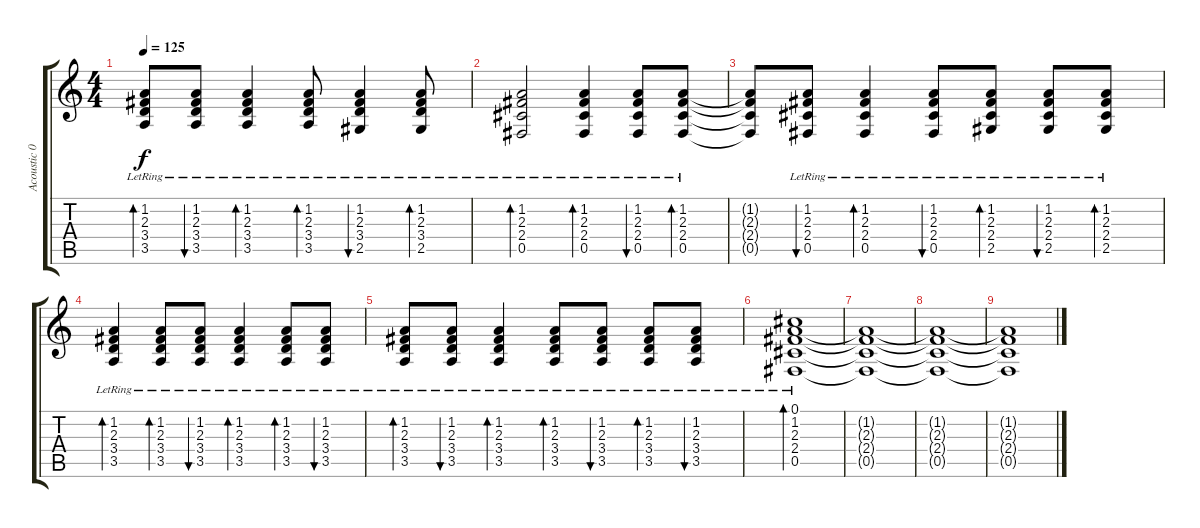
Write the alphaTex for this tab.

\track ("Acoustic 01" "Acoustic 0") {instrument electricguitarjazz}
\staff {score tabs}
\tuning (Db4 Ab3 E3 B2 Gb2 Db2) {hide}
\ts (4 4)
\tempo 125
\clef g2
\ks c
(1.2{lr} 2.3{lr} 3.4{lr} 3.5{lr}).8{bd 30 dy f} (1.2{lr} 2.3{lr} 3.4{lr} 3.5{lr}).8{bu 30} (1.2{lr} 2.3{lr} 3.4{lr} 3.5{lr}).4{bd 30} (1.2{lr} 2.3{lr} 3.4{lr} 3.5{lr}).8{bd 30} (1.2{lr} 2.3{lr} 3.4{lr} 2.5{lr}).4{bu 30} (1.2{lr} 2.3{lr} 3.4{lr} 2.5{lr}).8{bd 30} |
(1.2{lr} 2.3{lr} 2.4{lr} 0.5{lr}).2{bd 30} (1.2{lr} 2.3{lr} 2.4{lr} 0.5{lr}).4{bd 30} (1.2{lr} 2.3{lr} 2.4{lr} 0.5{lr}).8{bu 30} (1.2{lr} 2.3{lr} 2.4{lr} 0.5{lr}).8{bd 30} |
(1.2{t} 2.3{t} 2.4{t} 0.5{t}).8 (1.2{lr} 2.3{lr} 2.4{lr} 0.5{lr}).8{bu 30} (1.2{lr} 2.3{lr} 2.4{lr} 0.5{lr}).4{bd 30} (1.2{lr} 2.3{lr} 2.4{lr} 0.5{lr}).8{bu 30} (1.2{lr} 2.3{lr} 2.4{lr} 2.5{lr}).8{bd 30} (1.2{lr} 2.3{lr} 2.4{lr} 2.5{lr}).8{bu 30} (1.2{lr} 2.3{lr} 2.4{lr} 2.5{lr}).8{bd 30} |
(1.2{lr} 2.3{lr} 3.4{lr} 3.5{lr}).4{bd 30} (1.2{lr} 2.3{lr} 3.4{lr} 3.5{lr}).8{bd 30} (1.2{lr} 2.3{lr} 3.4{lr} 3.5{lr}).8{bu 30} (1.2{lr} 2.3{lr} 3.4{lr} 3.5{lr}).4{bd 30} (1.2{lr} 2.3{lr} 3.4{lr} 3.5{lr}).8{bd 30} (1.2{lr} 2.3{lr} 3.4{lr} 3.5{lr}).8{bu 30} |
(1.2{lr} 2.3{lr} 3.4{lr} 3.5{lr}).8{bd 30} (1.2{lr} 2.3{lr} 3.4{lr} 3.5{lr}).8{bu 30} (1.2{lr} 2.3{lr} 3.4{lr} 3.5{lr}).4{bd 30} (1.2{lr} 2.3{lr} 3.4{lr} 3.5{lr}).8{bd 30} (1.2{lr} 2.3{lr} 3.4{lr} 3.5{lr}).8{bu 30} (1.2{lr} 2.3{lr} 3.4{lr} 3.5{lr}).8{bd 30} (1.2{lr} 2.3{lr} 3.4{lr} 3.5{lr}).8{bu 30} |
(0.1{lr} 1.2{lr} 2.3{lr} 2.4{lr} 0.5{lr}).1{bd 60} |
(1.2{t} 2.3{t} 2.4{t} 0.5{t}).1 |
(1.2{t} 2.3{t} 2.4{t} 0.5{t}).1 |
(1.2{t} 2.3{t} 2.4{t} 0.5{t}).1
